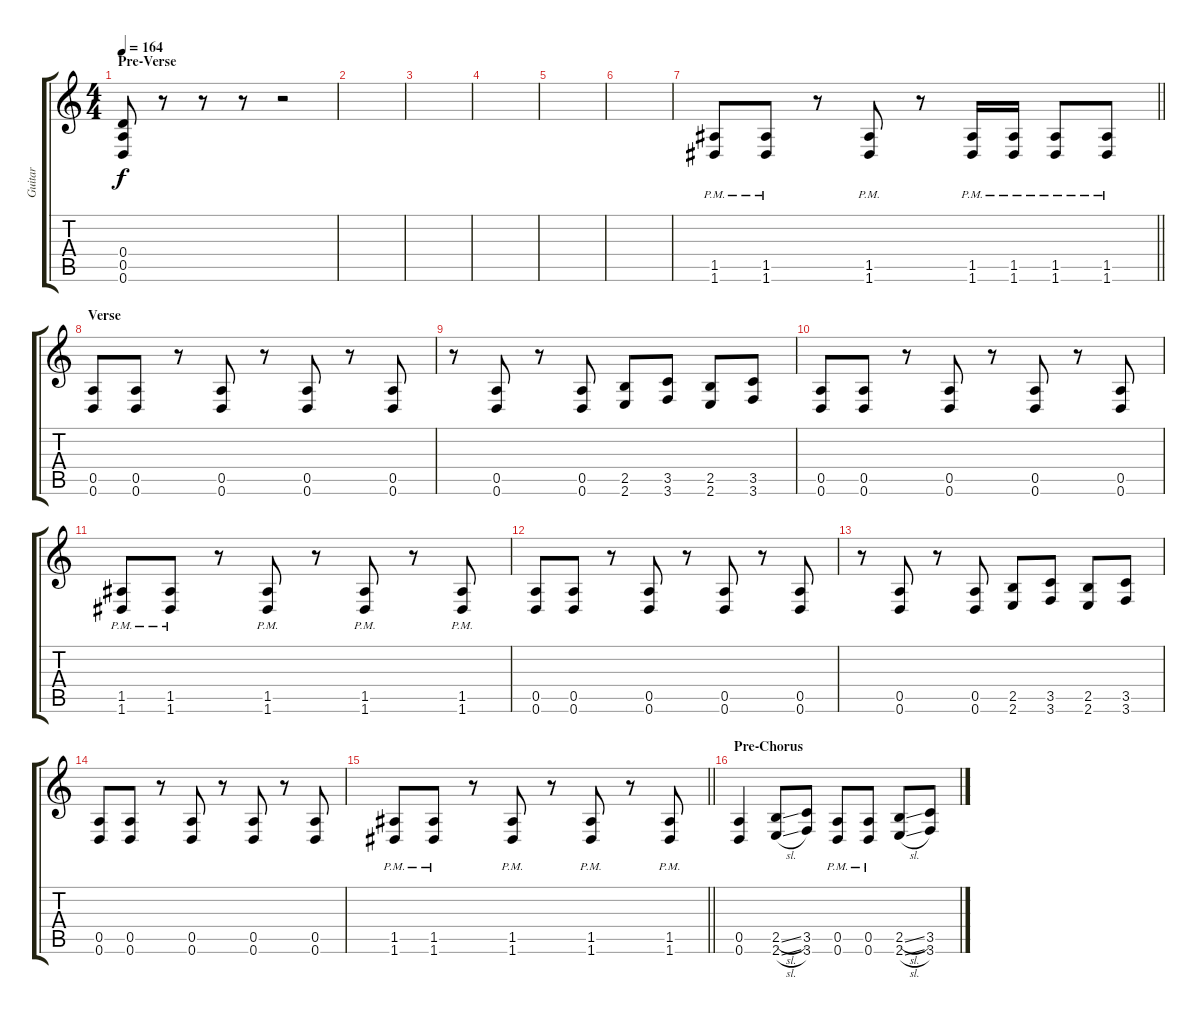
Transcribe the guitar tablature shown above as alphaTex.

\track ("Guitar" "Guitar") {instrument distortionguitar}
\staff {score tabs}
\tuning (E4 B3 G3 D3 A2 D2) {hide}
\ts (4 4)
\section ("" "Pre-Verse")
\tempo 164
\clef g2
\ks c
(0.4 0.5 0.6).8{dy f} r.8 r.8 r.8 r.2 |
|
|
|
|
|
\barLineRight lightlight
(1.5{pm} 1.6{pm}).8 (1.5{pm} 1.6{pm}).8 r.8 (1.5{pm} 1.6{pm}).8 r.8 (1.5{pm} 1.6{pm}).16 (1.5{pm} 1.6{pm}).16 (1.5{pm} 1.6{pm}).8 (1.5{pm} 1.6{pm}).8 |
\section ("" "Verse")
(0.5 0.6).8 (0.5 0.6).8 r.8 (0.5 0.6).8 r.8 (0.5 0.6).8 r.8 (0.5 0.6).8 |
r.8 (0.5 0.6).8 r.8 (0.5 0.6).8 (2.5 2.6).8 (3.5 3.6).8 (2.5 2.6).8 (3.5 3.6).8 |
(0.5 0.6).8 (0.5 0.6).8 r.8 (0.5 0.6).8 r.8 (0.5 0.6).8 r.8 (0.5 0.6).8 |
(1.5{pm} 1.6{pm}).8 (1.5{pm} 1.6{pm}).8 r.8 (1.5{pm} 1.6{pm}).8 r.8 (1.5{pm} 1.6{pm}).8 r.8 (1.5{pm} 1.6{pm}).8 |
(0.5 0.6).8 (0.5 0.6).8 r.8 (0.5 0.6).8 r.8 (0.5 0.6).8 r.8 (0.5 0.6).8 |
r.8 (0.5 0.6).8 r.8 (0.5 0.6).8 (2.5 2.6).8 (3.5 3.6).8 (2.5 2.6).8 (3.5 3.6).8 |
(0.5 0.6).8 (0.5 0.6).8 r.8 (0.5 0.6).8 r.8 (0.5 0.6).8 r.8 (0.5 0.6).8 |
\barLineRight lightlight
(1.5{pm} 1.6{pm}).8 (1.5{pm} 1.6{pm}).8 r.8 (1.5{pm} 1.6{pm}).8 r.8 (1.5{pm} 1.6{pm}).8 r.8 (1.5{pm} 1.6{pm}).8 |
\section ("" "Pre-Chorus")
(0.5 0.6).4 (2.5{sl} 2.6{sl}).8 (3.5 3.6).8 (0.5{pm} 0.6{pm}).8 (0.5{pm} 0.6{pm}).8 (2.5{sl} 2.6{sl}).8 (3.5 3.6).8
